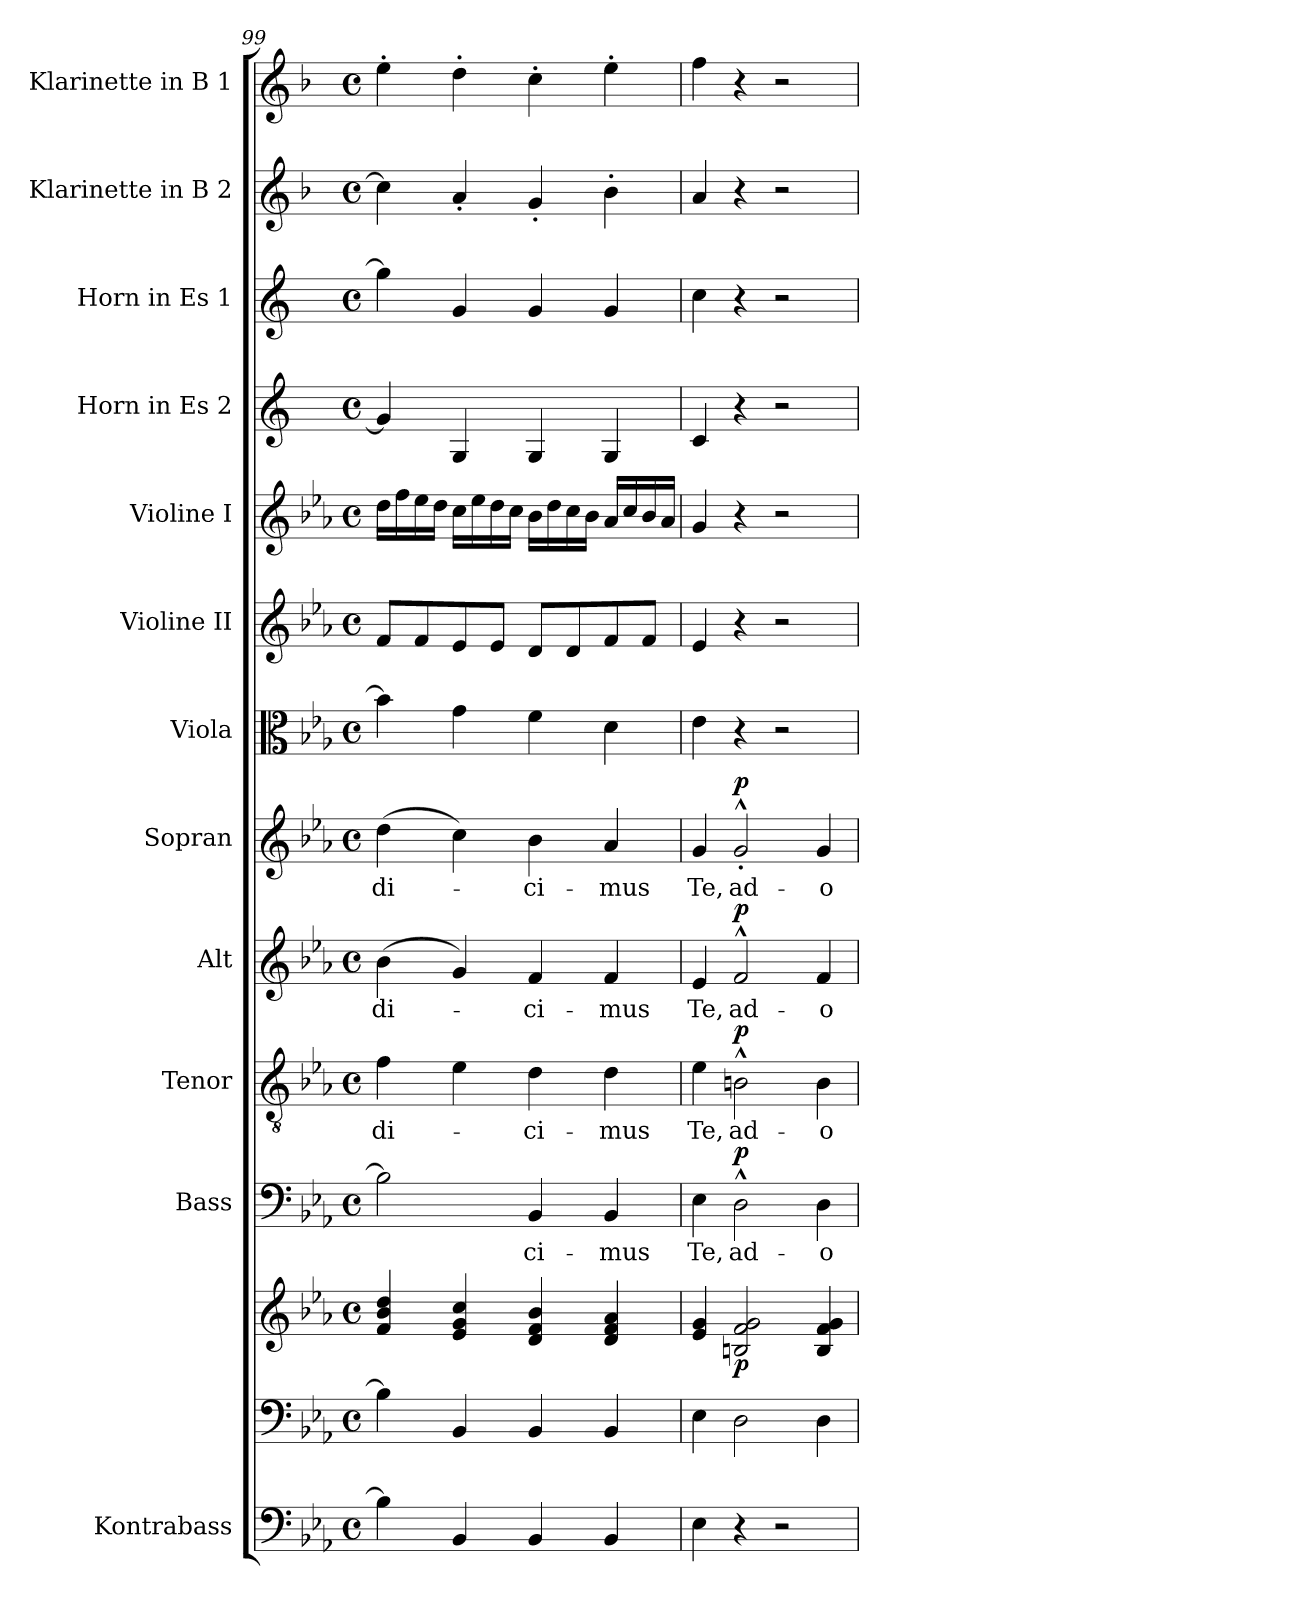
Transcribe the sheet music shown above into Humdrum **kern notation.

**kern	**kern	**kern	**dynam	**kern	**text	**dynam	**kern	**text	**dynam	**kern	**text	**dynam	**kern	**text	**dynam	**kern	**kern	**kern	**kern	**kern	**kern	**kern
*part13	*part12	*part12	*part12	*part11	*part11	*part11	*part10	*part10	*part10	*part9	*part9	*part9	*part8	*part8	*part8	*part7	*part6	*part5	*part4	*part3	*part2	*part1
*staff14	*staff13	*staff12	*staff12/13	*staff11	*staff11	*staff11	*staff10	*staff10	*staff10	*staff9	*staff9	*staff9	*staff8	*staff8	*staff8	*staff7	*staff6	*staff5	*staff4	*staff3	*staff2	*staff1
*I"Kontrabass	*	*	*	*I"Bass	*	*	*I"Tenor	*	*	*I"Alt	*	*	*I"Sopran	*	*	*I"Viola	*I"Violine II	*I"Violine I	*I"Horn in Es 2	*I"Horn in Es 1	*I"Klarinette in B 2	*I"Klarinette in B 1
*I'Kb.	*	*	*	*I'B	*	*	*I'T	*	*	*I'A	*	*	*I'S	*	*	*I'Vla.	*I'Vl. II	*I'Vl. I	*I'Hrn. 2	*I'Hrn. 1	*	*
!!LO:PB:g=z
*clefF4	*clefF4	*clefG2	*	*clefF4	*	*	*clefGv2	*	*	*clefG2	*	*	*clefG2	*	*	*clefC3	*clefG2	*clefG2	*clefG2	*clefG2	*clefG2	*clefG2
*ITrd7c12	*	*	*	*	*	*	*	*	*	*	*	*	*	*	*	*	*	*	*ITrd5c9	*ITrd5c9	*ITrd1c2	*ITrd1c2
*k[b-e-a-]	*k[b-e-a-]	*k[b-e-a-]	*	*k[b-e-a-]	*	*	*k[b-e-a-]	*	*	*k[b-e-a-]	*	*	*k[b-e-a-]	*	*	*k[b-e-a-]	*k[b-e-a-]	*k[b-e-a-]	*k[b-e-a-]	*k[b-e-a-]	*k[b-e-a-]	*k[b-e-a-]
*E-:	*E-:	*E-:	*	*E-:	*	*	*E-:	*	*	*E-:	*	*	*E-:	*	*	*E-:	*E-:	*E-:	*E-:	*E-:	*E-:	*E-:
*M4/4	*M4/4	*M4/4	*	*M4/4	*	*	*M4/4	*	*	*M4/4	*	*	*M4/4	*	*	*M4/4	*M4/4	*M4/4	*M4/4	*M4/4	*M4/4	*M4/4
*met(c)	*met(c)	*met(c)	*	*met(c)	*	*	*met(c)	*	*	*met(c)	*	*	*met(c)	*	*	*met(c)	*met(c)	*met(c)	*met(c)	*met(c)	*met(c)	*met(c)
=99	=99	=99	=99	=99	=99	=99	=99	=99	=99	=99	=99	=99	=99	=99	=99	=99	=99	=99	=99	=99	=99	=99
!	!	!	!	!	!	!	!	!LO:LY:b	!	!	!LO:LY:b	!	!	!LO:LY:b	!	!	!	!	!	!	!	!
4BB-\]	4B-\]	4f/ 4b-/ 4dd/	.	2B-\]	.	.	4f\	-di-	.	(>4b-\	-di-	.	(>4dd\	-di-	.	4b-\]	8f/L	16dd\LL	4B-/]	4b-\]	4b-\]	4dd'>\
.	.	.	.	.	.	.	.	.	.	.	.	.	.	.	.	.	.	16ff\	.	.	.	.
.	.	.	.	.	.	.	.	.	.	.	.	.	.	.	.	.	8f/	16ee-\	.	.	.	.
.	.	.	.	.	.	.	.	.	.	.	.	.	.	.	.	.	.	16dd\JJ	.	.	.	.
4BBB-/	4BB-/	4e-/ 4g/ 4cc/	.	.	.	.	4e-\	.	.	4g/)	.	.	4cc\)	.	.	4g\	8e-/	16cc\LL	4BB-/	4B-/	4g'</	4cc'>\
.	.	.	.	.	.	.	.	.	.	.	.	.	.	.	.	.	.	16ee-\	.	.	.	.
.	.	.	.	.	.	.	.	.	.	.	.	.	.	.	.	.	8e-/J	16dd\	.	.	.	.
.	.	.	.	.	.	.	.	.	.	.	.	.	.	.	.	.	.	16cc\JJ	.	.	.	.
!	!	!	!	!	!LO:LY:b	!	!	!LO:LY:b	!	!	!LO:LY:b	!	!	!LO:LY:b	!	!	!	!	!	!	!	!
4BBB-/	4BB-/	4d/ 4f/ 4b-/	.	4BB-/	-ci-	.	4d\	-ci-	.	4f/	-ci-	.	4b-\	-ci-	.	4f\	8d/L	16b-\LL	4BB-/	4B-/	4f'</	4b-'>\
.	.	.	.	.	.	.	.	.	.	.	.	.	.	.	.	.	.	16dd\	.	.	.	.
.	.	.	.	.	.	.	.	.	.	.	.	.	.	.	.	.	8d/	16cc\	.	.	.	.
.	.	.	.	.	.	.	.	.	.	.	.	.	.	.	.	.	.	16b-\JJ	.	.	.	.
!	!	!	!	!	!LO:LY:b	!	!	!LO:LY:b	!	!	!LO:LY:b	!	!	!LO:LY:b	!	!	!	!	!	!	!	!
4BBB-/	4BB-/	4d/ 4f/ 4a-/	.	4BB-/	-mus	.	4d\	-mus	.	4f/	-mus	.	4a-/	-mus	.	4d\	8f/	16a-/LL	4BB-/	4B-/	4a-'>\	4dd'>\
.	.	.	.	.	.	.	.	.	.	.	.	.	.	.	.	.	.	16cc/	.	.	.	.
.	.	.	.	.	.	.	.	.	.	.	.	.	.	.	.	.	8f/J	16b-/	.	.	.	.
.	.	.	.	.	.	.	.	.	.	.	.	.	.	.	.	.	.	16a-/JJ	.	.	.	.
=100	=100	=100	=100	=100	=100	=100	=100	=100	=100	=100	=100	=100	=100	=100	=100	=100	=100	=100	=100	=100	=100	=100
!	!	!	!	!	!LO:LY:b	!	!	!LO:LY:b	!	!	!LO:LY:b	!	!	!LO:LY:b	!	!	!	!	!	!	!	!
4EE-\	4E-\	4e-/ 4g/	.	4E-\	Te,	.	4e-\	Te,	.	4e-/	Te,	.	4g/	Te,	.	4e-\	4e-/	4g/	4E-/	4e-\	4g/	4ee-\
!	!	!	!LO:DY:b	!	!LO:LY:b	!LO:DY:a	!	!LO:LY:b	!LO:DY:a	!	!LO:LY:b	!LO:DY:a	!	!LO:LY:b	!LO:DY:a	!	!	!	!	!	!	!
4r	2D\	2Bn/ 2f/ 2g/	p	2D^^>\	ad-	p	2Bn^^>\	ad-	p	2f^^>/	ad-	p	2g^^>'>/	ad-	p	4r	4r	4r	4r	4r	4r	4r
2r	.	.	.	.	.	.	.	.	.	.	.	.	.	.	.	2r	2r	2r	2r	2r	2r	2r
!	!	!	!	!	!LO:LY:b	!	!	!LO:LY:b	!	!	!LO:LY:b	!	!	!LO:LY:b	!	!	!	!	!	!	!	!
.	4D\	4B/ 4f/ 4g/	.	4D\	-o-	.	4B\	-o-	.	4f/	-o-	.	4g/	-o	.	.	.	.	.	.	.	.
=	=	=	=	=	=	=	=	=	=	=	=	=	=	=	=	=	=	=	=	=	=	=
*-	*-	*-	*-	*-	*-	*-	*-	*-	*-	*-	*-	*-	*-	*-	*-	*-	*-	*-	*-	*-	*-	*-
